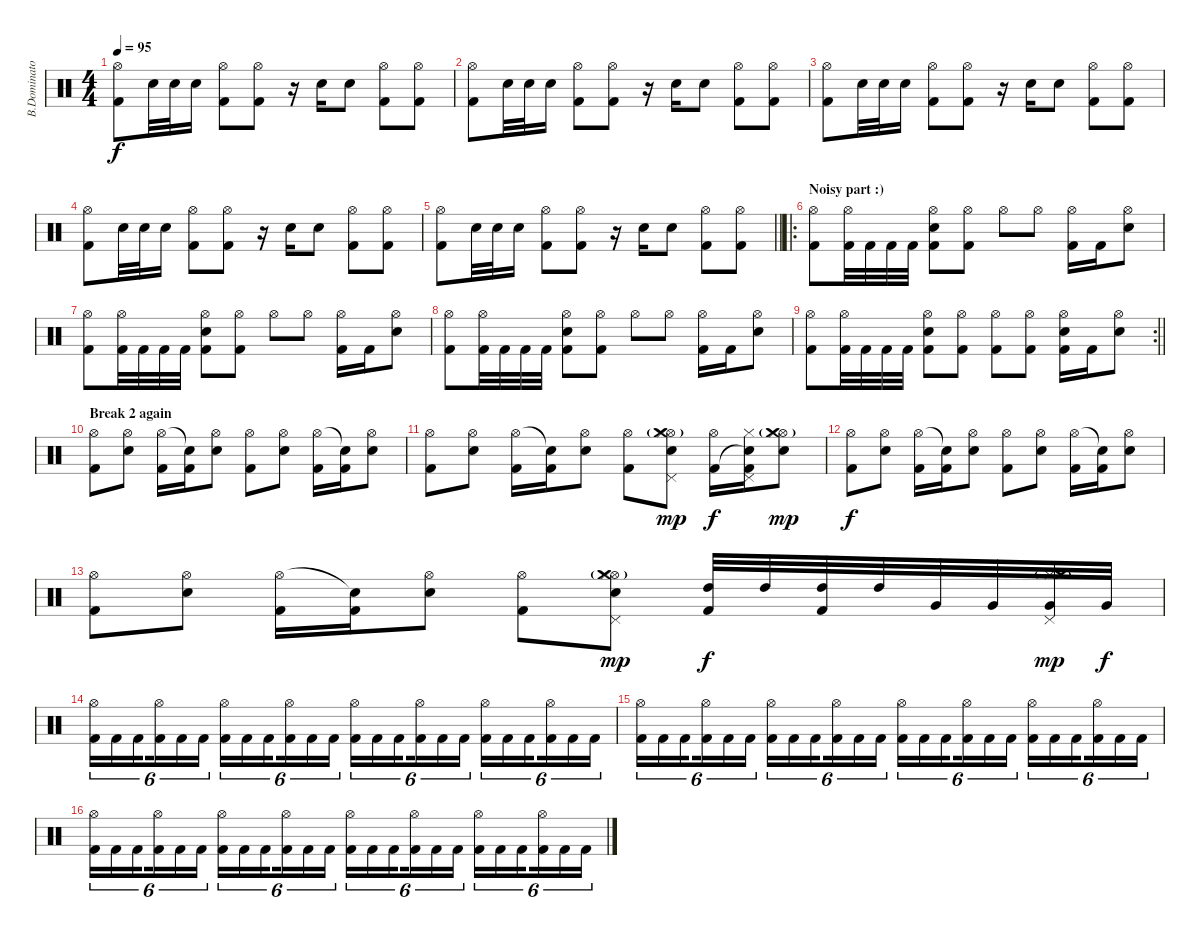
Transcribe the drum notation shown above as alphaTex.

\track ("B.Dominator" "B.Dominato") {instrument percussion}
\staff {score}
\articulation defaults
\ts (4 4)
\tempo 95
\clef neutral
\ks c
("Hi-Hat (open)" "Kick (hit) 2").8{dy f} "Snare (hit) 2".32 "Snare (hit) 2".32 "Snare (hit) 2".16 ("Hi-Hat (open)" "Kick (hit) 2").8 ("Hi-Hat (open)" "Kick (hit) 2").8 r.16 "Snare (hit) 2".16 "Snare (hit) 2".8 ("Hi-Hat (open)" "Kick (hit) 2").8 ("Hi-Hat (open)" "Kick (hit) 2").8 |
("Hi-Hat (open)" "Kick (hit) 2").8 "Snare (hit) 2".32 "Snare (hit) 2".32 "Snare (hit) 2".16 ("Hi-Hat (open)" "Kick (hit) 2").8 ("Hi-Hat (open)" "Kick (hit) 2").8 r.16 "Snare (hit) 2".16 "Snare (hit) 2".8 ("Hi-Hat (open)" "Kick (hit) 2").8 ("Hi-Hat (open)" "Kick (hit) 2").8 |
("Hi-Hat (open)" "Kick (hit) 2").8 "Snare (hit) 2".32 "Snare (hit) 2".32 "Snare (hit) 2".16 ("Hi-Hat (open)" "Kick (hit) 2").8 ("Hi-Hat (open)" "Kick (hit) 2").8 r.16 "Snare (hit) 2".16 "Snare (hit) 2".8 ("Hi-Hat (open)" "Kick (hit) 2").8 ("Hi-Hat (open)" "Kick (hit) 2").8 |
("Hi-Hat (open)" "Kick (hit) 2").8 "Snare (hit) 2".32 "Snare (hit) 2".32 "Snare (hit) 2".16 ("Hi-Hat (open)" "Kick (hit) 2").8 ("Hi-Hat (open)" "Kick (hit) 2").8 r.16 "Snare (hit) 2".16 "Snare (hit) 2".8 ("Hi-Hat (open)" "Kick (hit) 2").8 ("Hi-Hat (open)" "Kick (hit) 2").8 |
\barLineRight lightlight
("Hi-Hat (open)" "Kick (hit) 2").8 "Snare (hit) 2".32 "Snare (hit) 2".32 "Snare (hit) 2".16 ("Hi-Hat (open)" "Kick (hit) 2").8 ("Hi-Hat (open)" "Kick (hit) 2").8 r.16 "Snare (hit) 2".16 "Snare (hit) 2".8 ("Hi-Hat (open)" "Kick (hit) 2").8 ("Hi-Hat (open)" "Kick (hit) 2").8 |
\ro
\section ("" "Noisy part :)")
("Hi-Hat (open)" "Kick (hit) 2").8 ("Hi-Hat (open)" "Kick (hit) 2").32 "Kick (hit) 2".32 "Kick (hit) 2".32 "Kick (hit) 2".32 ("Hi-Hat (open)" "Snare (hit) 2" "Kick (hit) 2").8 ("Hi-Hat (open)" "Kick (hit) 2").8 "Hi-Hat (open)".8 "Hi-Hat (open)".8 ("Hi-Hat (open)" "Kick (hit) 2").16 "Kick (hit) 2".16 ("Hi-Hat (open)" "Snare (hit) 2").8 |
("Hi-Hat (open)" "Kick (hit) 2").8 ("Hi-Hat (open)" "Kick (hit) 2").32 "Kick (hit) 2".32 "Kick (hit) 2".32 "Kick (hit) 2".32 ("Hi-Hat (open)" "Snare (hit) 2" "Kick (hit) 2").8 ("Hi-Hat (open)" "Kick (hit) 2").8 "Hi-Hat (open)".8 "Hi-Hat (open)".8 ("Hi-Hat (open)" "Kick (hit) 2").16 "Kick (hit) 2".16 ("Hi-Hat (open)" "Snare (hit) 2").8 |
("Hi-Hat (open)" "Kick (hit) 2").8 ("Hi-Hat (open)" "Kick (hit) 2").32 "Kick (hit) 2".32 "Kick (hit) 2".32 "Kick (hit) 2".32 ("Hi-Hat (open)" "Snare (hit) 2" "Kick (hit) 2").8 ("Hi-Hat (open)" "Kick (hit) 2").8 "Hi-Hat (open)".8 "Hi-Hat (open)".8 ("Hi-Hat (open)" "Kick (hit) 2").16 "Kick (hit) 2".16 ("Hi-Hat (open)" "Snare (hit) 2").8 |
\rc 2
\barLineRight lightlight
("Hi-Hat (open)" "Kick (hit) 2").8 ("Hi-Hat (open)" "Kick (hit) 2").32 "Kick (hit) 2".32 "Kick (hit) 2".32 "Kick (hit) 2".32 ("Hi-Hat (open)" "Snare (hit) 2" "Kick (hit) 2").8 ("Hi-Hat (open)" "Kick (hit) 2").8 ("Hi-Hat (open)" "Kick (hit) 2").8 ("Hi-Hat (open)" "Kick (hit) 2").8 ("Hi-Hat (open)" "Snare (hit) 2" "Kick (hit) 2").16 "Kick (hit) 2".16 ("Hi-Hat (open)" "Snare (hit) 2").8 |
\section ("" "Break 2 again")
("Hi-Hat (open)" "Kick (hit) 2").8 ("Hi-Hat (open)" "Snare (hit) 2").8 ("Hi-Hat (open)" "Kick (hit) 2").16 ("Snare (hit)"{t} "Kick (hit) 2").16 ("Hi-Hat (open)" "Snare (hit) 2").8 ("Hi-Hat (open)" "Kick (hit) 2").8 ("Hi-Hat (open)" "Snare (hit) 2").8 ("Hi-Hat (open)" "Kick (hit) 2").16 ("Snare (hit)"{t} "Kick (hit) 2").16 ("Hi-Hat (open)" "Snare (hit) 2").8 |
("Hi-Hat (open)" "Kick (hit) 2").8 ("Hi-Hat (open)" "Snare (hit) 2").8 ("Hi-Hat (open)" "Kick (hit) 2").16 ("Snare (hit)"{t} "Kick (hit) 2").16 ("Hi-Hat (open)" "Snare (hit) 2").8 ("Hi-Hat (open)" "Kick (hit) 2").8 ("Pedal Hi-Hat (hit)" "Hi-Hat (open)" "Hi-Hat (closed)" "Snare (hit) 2" "Crash medium (hit)"{g}).8{dy mp} ("Hi-Hat (open)" "Kick (hit) 2").16{dy f} ("Pedal Hi-Hat (hit)" "Snare (hit)"{t} "Hi-Hat (closed)" "Kick (hit) 2").16 ("Hi-Hat (open)" "Hi-Hat (closed)" "Snare (hit) 2" "Crash medium (hit)"{g}).8{dy mp} |
("Hi-Hat (open)" "Kick (hit) 2").8{dy f} ("Hi-Hat (open)" "Snare (hit) 2").8 ("Hi-Hat (open)" "Kick (hit) 2").16 ("Snare (hit)"{t} "Kick (hit) 2").16 ("Hi-Hat (open)" "Snare (hit) 2").8 ("Hi-Hat (open)" "Kick (hit) 2").8 ("Hi-Hat (open)" "Snare (hit) 2").8 ("Hi-Hat (open)" "Kick (hit) 2").16 ("Snare (hit)"{t} "Kick (hit) 2").16 ("Hi-Hat (open)" "Snare (hit) 2").8 |
("Hi-Hat (open)" "Kick (hit) 2").8 ("Hi-Hat (open)" "Snare (hit) 2").8 ("Hi-Hat (open)" "Kick (hit) 2").16 ("Snare (hit)"{t} "Kick (hit) 2").16 ("Hi-Hat (open)" "Snare (hit) 2").8 ("Hi-Hat (open)" "Kick (hit) 2").8 ("Pedal Hi-Hat (hit)" "Hi-Hat (open)" "Hi-Hat (closed)" "Snare (hit) 2" "Crash medium (hit)"{g}).8{dy mp} ("High Tom (hit)" "Kick (hit) 2").32{dy f} "High Tom (hit)".32 ("High Tom (hit)" "Kick (hit) 2").32 "High Tom (hit)".32 "Very Low Tom (hit)".32 "Very Low Tom (hit)".32 ("Pedal Hi-Hat (hit)" "Hi-Hat (closed)" "Very Low Tom (hit)" "Crash medium (hit)"{g}).32{dy mp} "Very Low Tom (hit)".32{dy f} |
("Hi-Hat (open)" "Kick (hit) 2").16{tu (6 4)} "Kick (hit) 2".16{tu (6 4)} "Kick (hit) 2".16{tu (6 4) beam splitsecondary} ("Hi-Hat (open)" "Kick (hit) 2").16{tu (6 4)} "Kick (hit) 2".16{tu (6 4)} "Kick (hit) 2".16{tu (6 4)} ("Hi-Hat (open)" "Kick (hit) 2").16{tu (6 4)} "Kick (hit) 2".16{tu (6 4)} "Kick (hit) 2".16{tu (6 4) beam splitsecondary} ("Hi-Hat (open)" "Kick (hit) 2").16{tu (6 4)} "Kick (hit) 2".16{tu (6 4)} "Kick (hit) 2".16{tu (6 4)} ("Hi-Hat (open)" "Kick (hit) 2").16{tu (6 4)} "Kick (hit) 2".16{tu (6 4)} "Kick (hit) 2".16{tu (6 4) beam splitsecondary} ("Hi-Hat (open)" "Kick (hit) 2").16{tu (6 4)} "Kick (hit) 2".16{tu (6 4)} "Kick (hit) 2".16{tu (6 4)} ("Hi-Hat (open)" "Kick (hit) 2").16{tu (6 4)} "Kick (hit) 2".16{tu (6 4)} "Kick (hit) 2".16{tu (6 4) beam splitsecondary} ("Hi-Hat (open)" "Kick (hit) 2").16{tu (6 4)} "Kick (hit) 2".16{tu (6 4)} "Kick (hit) 2".16{tu (6 4)} |
("Hi-Hat (open)" "Kick (hit) 2").16{tu (6 4)} "Kick (hit) 2".16{tu (6 4)} "Kick (hit) 2".16{tu (6 4) beam splitsecondary} ("Hi-Hat (open)" "Kick (hit) 2").16{tu (6 4)} "Kick (hit) 2".16{tu (6 4)} "Kick (hit) 2".16{tu (6 4)} ("Hi-Hat (open)" "Kick (hit) 2").16{tu (6 4)} "Kick (hit) 2".16{tu (6 4)} "Kick (hit) 2".16{tu (6 4) beam splitsecondary} ("Hi-Hat (open)" "Kick (hit) 2").16{tu (6 4)} "Kick (hit) 2".16{tu (6 4)} "Kick (hit) 2".16{tu (6 4)} ("Hi-Hat (open)" "Kick (hit) 2").16{tu (6 4)} "Kick (hit) 2".16{tu (6 4)} "Kick (hit) 2".16{tu (6 4) beam splitsecondary} ("Hi-Hat (open)" "Kick (hit) 2").16{tu (6 4)} "Kick (hit) 2".16{tu (6 4)} "Kick (hit) 2".16{tu (6 4)} ("Hi-Hat (open)" "Kick (hit) 2").16{tu (6 4)} "Kick (hit) 2".16{tu (6 4)} "Kick (hit) 2".16{tu (6 4) beam splitsecondary} ("Hi-Hat (open)" "Kick (hit) 2").16{tu (6 4)} "Kick (hit) 2".16{tu (6 4)} "Kick (hit) 2".16{tu (6 4)} |
("Hi-Hat (open)" "Kick (hit) 2").16{tu (6 4)} "Kick (hit) 2".16{tu (6 4)} "Kick (hit) 2".16{tu (6 4) beam splitsecondary} ("Hi-Hat (open)" "Kick (hit) 2").16{tu (6 4)} "Kick (hit) 2".16{tu (6 4)} "Kick (hit) 2".16{tu (6 4)} ("Hi-Hat (open)" "Kick (hit) 2").16{tu (6 4)} "Kick (hit) 2".16{tu (6 4)} "Kick (hit) 2".16{tu (6 4) beam splitsecondary} ("Hi-Hat (open)" "Kick (hit) 2").16{tu (6 4)} "Kick (hit) 2".16{tu (6 4)} "Kick (hit) 2".16{tu (6 4)} ("Hi-Hat (open)" "Kick (hit) 2").16{tu (6 4)} "Kick (hit) 2".16{tu (6 4)} "Kick (hit) 2".16{tu (6 4) beam splitsecondary} ("Hi-Hat (open)" "Kick (hit) 2").16{tu (6 4)} "Kick (hit) 2".16{tu (6 4)} "Kick (hit) 2".16{tu (6 4)} ("Hi-Hat (open)" "Kick (hit) 2").16{tu (6 4)} "Kick (hit) 2".16{tu (6 4)} "Kick (hit) 2".16{tu (6 4) beam splitsecondary} ("Hi-Hat (open)" "Kick (hit) 2").16{tu (6 4)} "Kick (hit) 2".16{tu (6 4)} "Kick (hit) 2".16{tu (6 4)}
